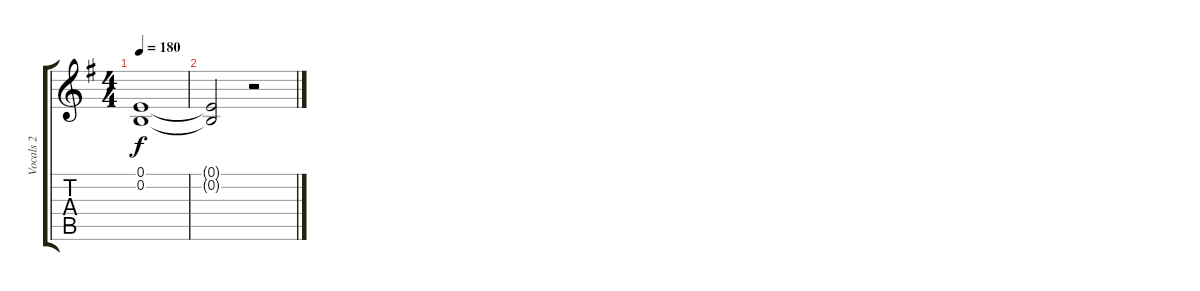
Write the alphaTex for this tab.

\track ("Vocals 2" "Vocals 2") {instrument altosax}
\staff {score tabs}
\tuning (E4 B3 G3 D3 A2 E2) {hide}
\ts (4 4)
\tempo 180
\clef g2
\ks g
(0.1{t} 0.2{t}).1{dy f} |
(0.1{t} 0.2{t}).2 r.2
